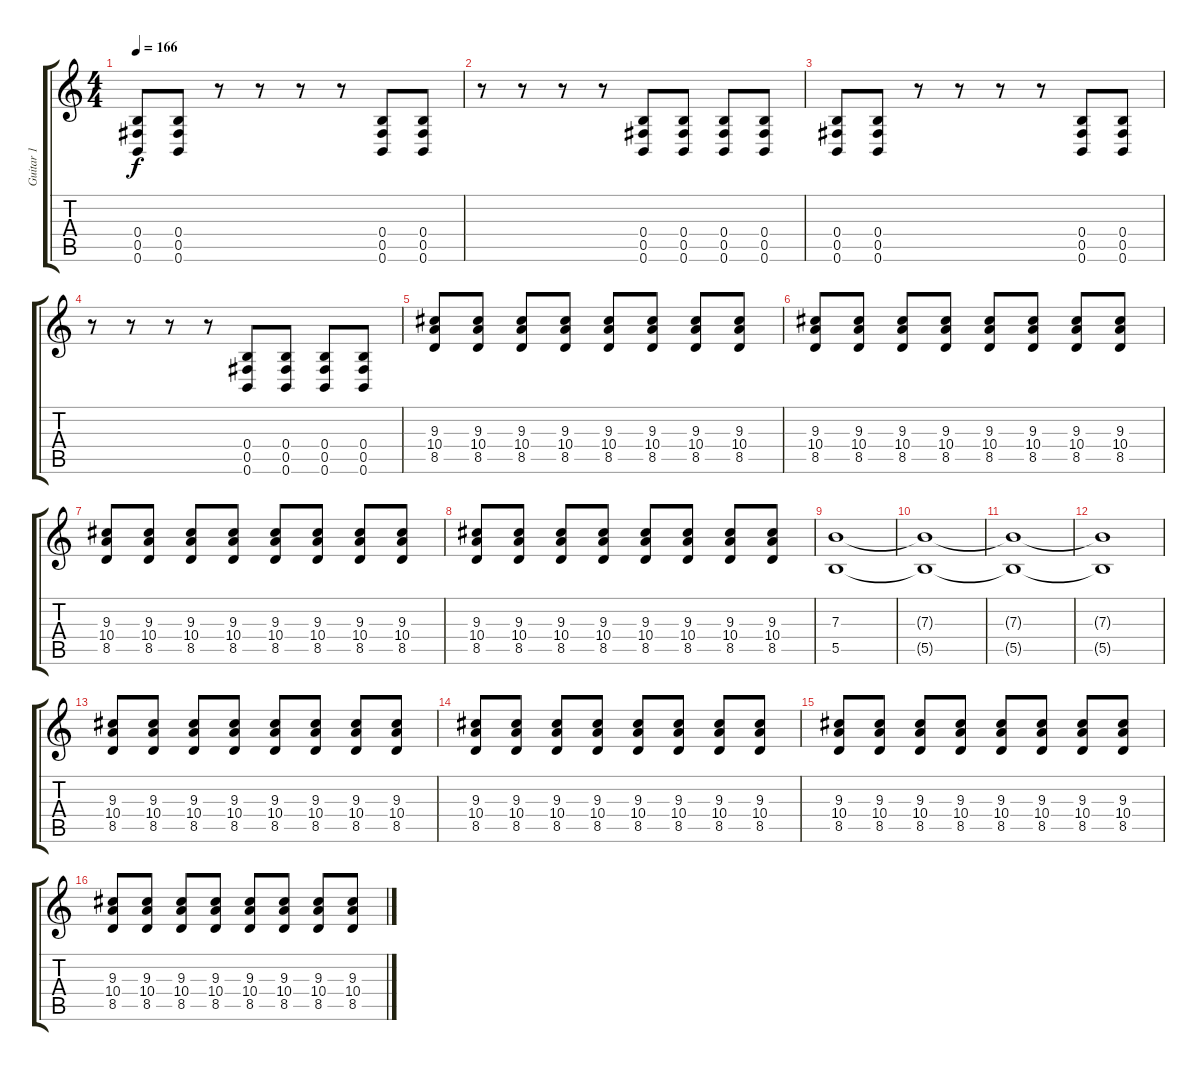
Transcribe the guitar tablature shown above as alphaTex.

\track ("Guitar 1" "Guitar 1") {instrument electricguitarmuted}
\staff {score tabs}
\tuning (Db4 Ab3 E3 B2 Gb2 B1) {hide}
\ts (4 4)
\tempo 166
\clef g2
\ks c
(0.4 0.5 0.6).8{dy f} (0.4 0.5 0.6).8 r.8 r.8 r.8 r.8 (0.4 0.5 0.6).8 (0.4 0.5 0.6).8 |
r.8 r.8 r.8 r.8 (0.4 0.5 0.6).8 (0.4 0.5 0.6).8 (0.4 0.5 0.6).8 (0.4 0.5 0.6).8 |
(0.4 0.5 0.6).8 (0.4 0.5 0.6).8 r.8 r.8 r.8 r.8 (0.4 0.5 0.6).8 (0.4 0.5 0.6).8 |
r.8 r.8 r.8 r.8 (0.4 0.5 0.6).8 (0.4 0.5 0.6).8 (0.4 0.5 0.6).8 (0.4 0.5 0.6).8 |
(9.3 10.4 8.5).8 (9.3 10.4 8.5).8 (9.3 10.4 8.5).8 (9.3 10.4 8.5).8 (9.3 10.4 8.5).8 (9.3 10.4 8.5).8 (9.3 10.4 8.5).8 (9.3 10.4 8.5).8 |
(9.3 10.4 8.5).8 (9.3 10.4 8.5).8 (9.3 10.4 8.5).8 (9.3 10.4 8.5).8 (9.3 10.4 8.5).8 (9.3 10.4 8.5).8 (9.3 10.4 8.5).8 (9.3 10.4 8.5).8 |
(9.3 10.4 8.5).8 (9.3 10.4 8.5).8 (9.3 10.4 8.5).8 (9.3 10.4 8.5).8 (9.3 10.4 8.5).8 (9.3 10.4 8.5).8 (9.3 10.4 8.5).8 (9.3 10.4 8.5).8 |
(9.3 10.4 8.5).8 (9.3 10.4 8.5).8 (9.3 10.4 8.5).8 (9.3 10.4 8.5).8 (9.3 10.4 8.5).8 (9.3 10.4 8.5).8 (9.3 10.4 8.5).8 (9.3 10.4 8.5).8 |
(7.3 5.5).1 |
(7.3{t} 5.5{t}).1 |
(7.3{t} 5.5{t}).1 |
(7.3{t} 5.5{t}).1 |
(9.3 10.4 8.5).8 (9.3 10.4 8.5).8 (9.3 10.4 8.5).8 (9.3 10.4 8.5).8 (9.3 10.4 8.5).8 (9.3 10.4 8.5).8 (9.3 10.4 8.5).8 (9.3 10.4 8.5).8 |
(9.3 10.4 8.5).8 (9.3 10.4 8.5).8 (9.3 10.4 8.5).8 (9.3 10.4 8.5).8 (9.3 10.4 8.5).8 (9.3 10.4 8.5).8 (9.3 10.4 8.5).8 (9.3 10.4 8.5).8 |
(9.3 10.4 8.5).8 (9.3 10.4 8.5).8 (9.3 10.4 8.5).8 (9.3 10.4 8.5).8 (9.3 10.4 8.5).8 (9.3 10.4 8.5).8 (9.3 10.4 8.5).8 (9.3 10.4 8.5).8 |
(9.3 10.4 8.5).8 (9.3 10.4 8.5).8 (9.3 10.4 8.5).8 (9.3 10.4 8.5).8 (9.3 10.4 8.5).8 (9.3 10.4 8.5).8 (9.3 10.4 8.5).8 (9.3 10.4 8.5).8
